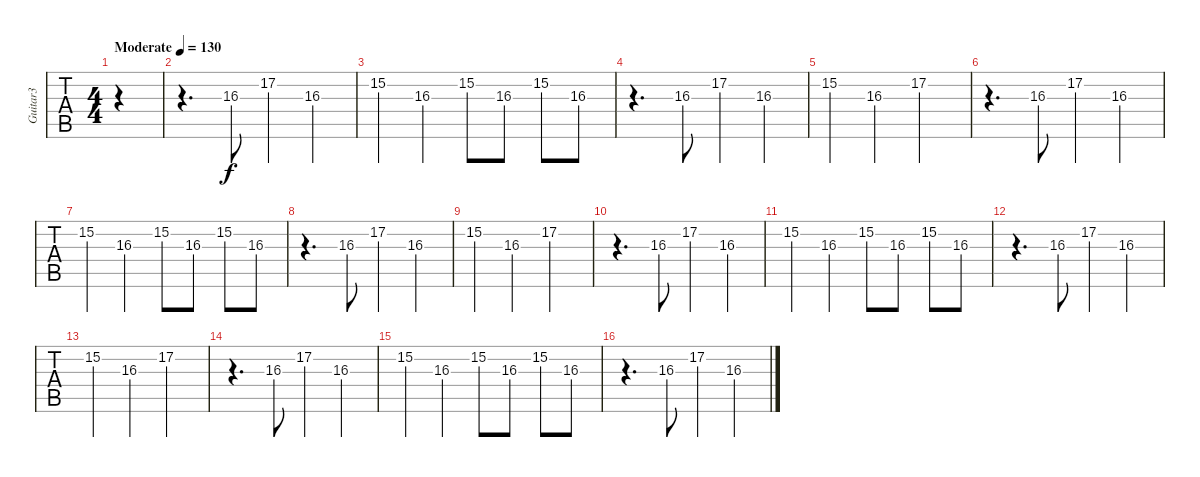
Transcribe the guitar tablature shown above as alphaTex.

\track ("Guitar3" "Guitar3") {instrument acousticguitarsteel}
\staff {tabs}
\tuning (E4 B3 G3 D3 A2 E2) {hide}
\ts (4 4)
\tempo (130 "Moderate")
\clef g2
\ks c
|
r.4{d} 16.3.8 17.2.4 16.3.4 |
15.2.4 16.3.4 15.2.8 16.3.8 15.2.8 16.3.8 |
r.4{d} 16.3.8 17.2.4 16.3.4 |
15.2.4 16.3.4 17.2.2 |
r.4{d} 16.3.8 17.2.4 16.3.4 |
15.2.4 16.3.4 15.2.8 16.3.8 15.2.8 16.3.8 |
r.4{d} 16.3.8 17.2.4 16.3.4 |
15.2.4 16.3.4 17.2.2 |
r.4{d} 16.3.8 17.2.4 16.3.4 |
15.2.4 16.3.4 15.2.8 16.3.8 15.2.8 16.3.8 |
r.4{d} 16.3.8 17.2.4 16.3.4 |
15.2.4 16.3.4 17.2.2 |
r.4{d} 16.3.8 17.2.4 16.3.4 |
15.2.4 16.3.4 15.2.8 16.3.8 15.2.8 16.3.8 |
r.4{d} 16.3.8 17.2.4 16.3.4
